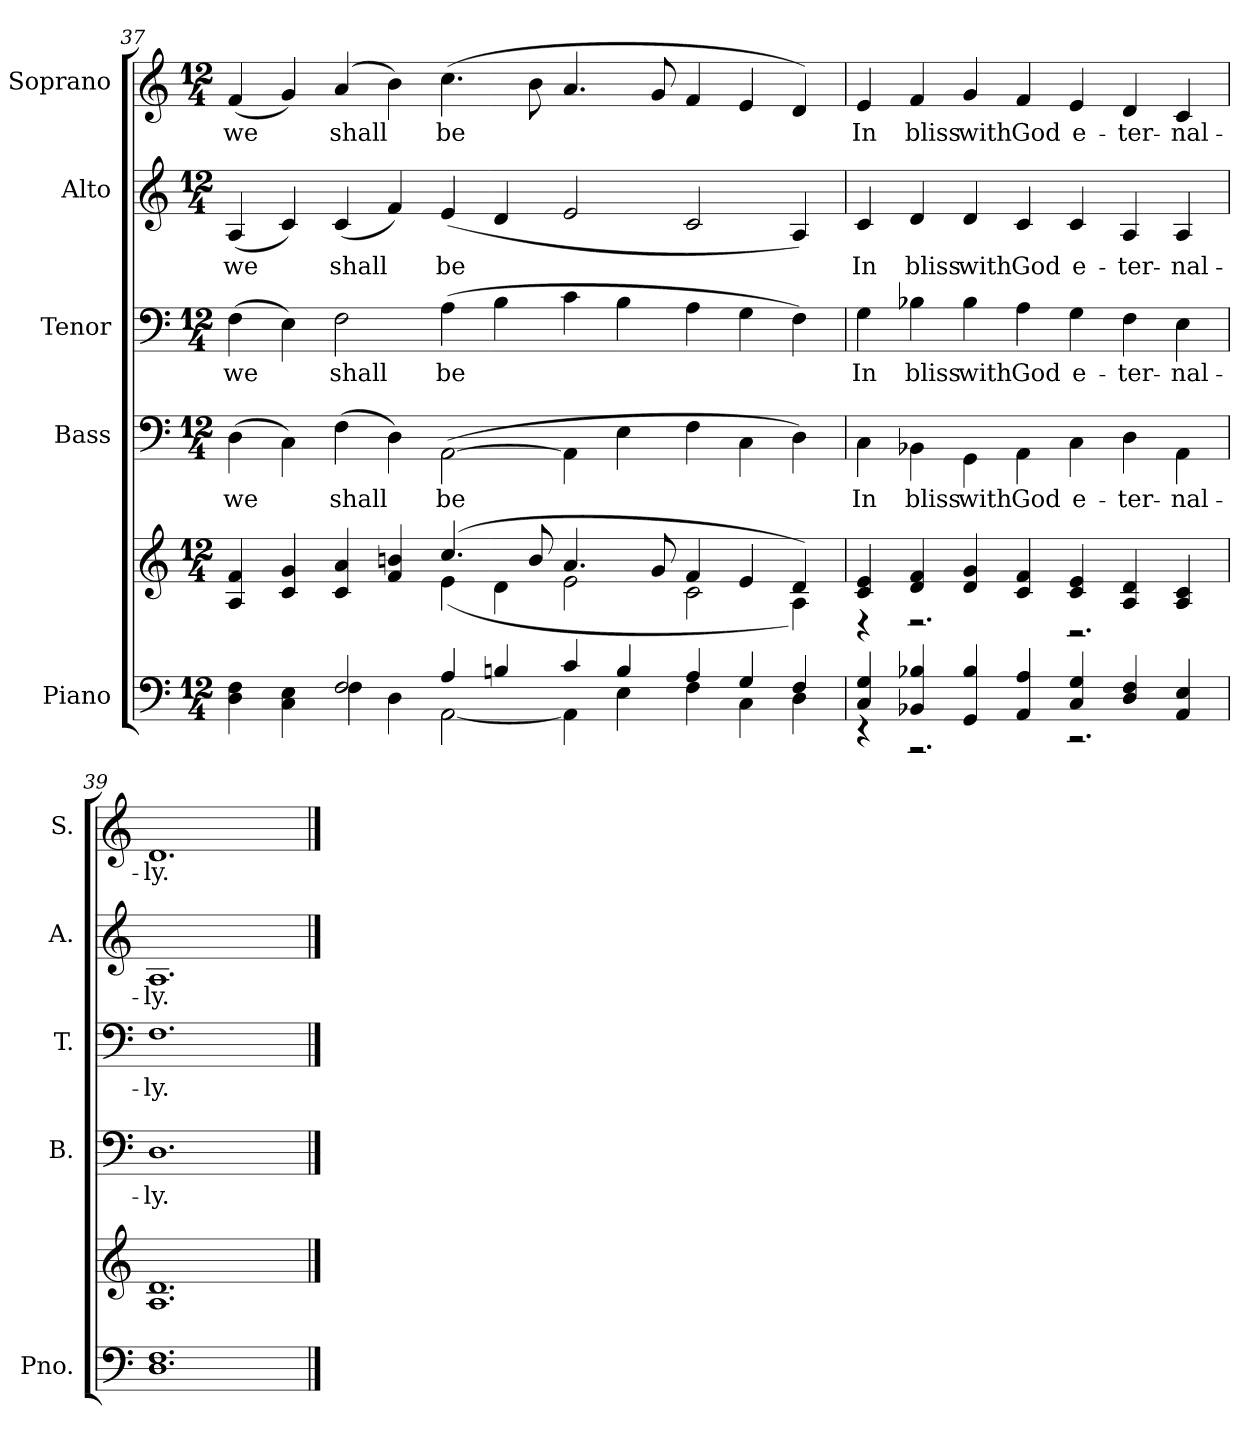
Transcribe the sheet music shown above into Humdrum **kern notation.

**kern	**kern	**kern	**text	**kern	**text	**kern	**text	**kern	**text
*part5	*part5	*part4	*part4	*part3	*part3	*part2	*part2	*part1	*part1
*staff6	*staff5	*staff4	*staff4	*staff3	*staff3	*staff2	*staff2	*staff1	*staff1
*I"Piano	*	*I"Bass	*	*I"Tenor	*	*I"Alto	*	*I"Soprano	*
*I'Pno.	*	*I'B.	*	*I'T.	*	*I'A.	*	*I'S.	*
!!LO:PB:g=z
*clefF4	*clefG2	*clefF4	*	*clefF4	*	*clefG2	*	*clefG2	*
*k[]	*k[]	*k[]	*	*k[]	*	*k[]	*	*k[]	*
*C:	*C:	*C:	*	*C:	*	*C:	*	*C:	*
*M12/4	*M12/4	*M12/4	*	*M12/4	*	*M12/4	*	*M12/4	*
=37	=37	=37	=37	=37	=37	=37	=37	=37	=37
*^	*^	*	*	*	*	*	*	*	*
!	!	!	!	!	!LO:LY:b:color=#000000	!	!	!	!	!	!
!	!	!	!	!	!	!	!LO:LY:b:color=#000000	!	!	!	!
!	!	!	!	!	!	!	!	!	!LO:LY:b:color=#000000	!	!
!	!	!	!	!	!	!	!	!	!	!	!LO:LY:b:color=#000000
4Di\ 4Fi	2ryy	((4Ai/ 4fi	2ryy	(4Di\	we	(4Fi\	we	(4Ai/	we	(4fi/	we
4Ci\ 4Ei	.	4ci/ 4gi	.	4Ci\)	.	4Ei\)	.	4ci/)	.	4gi/)	.
!	!	!	!	!	!LO:LY:b:color=#000000	!	!	!	!	!	!
!	!	!	!	!	!	!	!LO:LY:b:color=#000000	!	!	!	!
!	!	!	!	!	!	!	!	!	!LO:LY:b:color=#000000	!	!
!	!	!	!	!	!	!	!	!	!	!	!LO:LY:b:color=#000000
2Fi/	4Fi\	((4ci/ 4ai	2ryy	(4Fi\	shall	2Fi\	shall	(4ci/	shall	(4ai/	shall
.	4Di\	4fi/ 4bni	.	4Di\)	.	.	.	4fi/)	.	4bi\)	.
!	!	!	!	!	!LO:LY:b:color=#000000	!	!	!	!	!	!
!	!	!	!	!	!	!	!LO:LY:b:color=#000000	!	!	!	!
!	!	!	!	!	!	!	!	!	!LO:LY:b:color=#000000	!	!
!	!	!	!	!	!	!	!	!	!	!	!LO:LY:b:color=#000000
4Ai/	[<2AAi\	(4.cci/	(4ei\	([>2AAi\	be	(4Ai\	be	(4ei/	be	(4.cci\	be
4Bni/	.	.	4di\	.	.	4Bi\	.	4di/	.	.	.
.	.	8bi/	.	.	.	.	.	.	.	8bi\	.
4ci/	4AAi\]	4.ai/	2ei\	4AAi\]	.	4ci\	.	2ei/	.	4.ai/	.
4Bi/	4Ei\	.	.	4Ei\	.	4Bi\	.	.	.	.	.
.	.	8gi/	.	.	.	.	.	.	.	8gi/	.
4Ai/	4Fi\	4fi/	2ci\	4Fi\	.	4Ai\	.	2ci/	.	4fi/	.
4Gi/	4Ci\	4ei/	.	4Ci\	.	4Gi\	.	.	.	4ei/	.
4Fi/	4Di\	4di/)	4Ai\)	4Di\)	.	4Fi\)	.	4Ai/)	.	4di/)	.
!!LO:PB:g=z
=38	=38	=38	=38	=38	=38	=38	=38	=38	=38	=38	=38
!	!	!	!	!	!LO:LY:b:color=#000000	!	!	!	!	!	!
!	!	!	!	!	!	!	!LO:LY:b:color=#000000	!	!	!	!
!	!	!	!	!	!	!	!	!	!LO:LY:b:color=#000000	!	!
!	!	!	!	!	!	!	!	!	!	!	!LO:LY:b:color=#000000
4Ci/ 4Gi	4r	4ci/ 4ei	4r	4Ci\	In	4Gi\	In	4ci/	In	4ei/	In
!	!	!	!	!	!LO:LY:b:color=#000000	!	!	!	!	!	!
!	!	!	!	!	!	!	!LO:LY:b:color=#000000	!	!	!	!
!	!	!	!	!	!	!	!	!	!LO:LY:b:color=#000000	!	!
!	!	!	!	!	!	!	!	!	!	!	!LO:LY:b:color=#000000
4BB-Xi/ 4B-Xi	2.r	4di/ 4fi	2.r	4BB-Xi\	bliss	4B-Xi\	bliss	4di/	bliss	4fi/	bliss
!	!	!	!	!	!LO:LY:b:color=#000000	!	!	!	!	!	!
!	!	!	!	!	!	!	!LO:LY:b:color=#000000	!	!	!	!
!	!	!	!	!	!	!	!	!	!LO:LY:b:color=#000000	!	!
!	!	!	!	!	!	!	!	!	!	!	!LO:LY:b:color=#000000
4GGi/ 4B-i	.	4di/ 4gi	.	4GGi\	with	4B-i\	with	4di/	with	4gi/	with
!	!	!	!	!	!LO:LY:b:color=#000000	!	!	!	!	!	!
!	!	!	!	!	!	!	!LO:LY:b:color=#000000	!	!	!	!
!	!	!	!	!	!	!	!	!	!LO:LY:b:color=#000000	!	!
!	!	!	!	!	!	!	!	!	!	!	!LO:LY:b:color=#000000
4AAi/ 4Ai	.	4ci/ 4fi	.	4AAi\	God	4Ai\	God	4ci/	God	4fi/	God
!	!	!	!	!	!LO:LY:b:color=#000000	!	!	!	!	!	!
!	!	!	!	!	!	!	!LO:LY:b:color=#000000	!	!	!	!
!	!	!	!	!	!	!	!	!	!LO:LY:b:color=#000000	!	!
!	!	!	!	!	!	!	!	!	!	!	!LO:LY:b:color=#000000
4Ci/ 4Gi	2.r	4ci/ 4ei	2.r	4Ci\	e-	4Gi\	e-	4ci/	e-	4ei/	e-
!	!	!	!	!	!LO:LY:b:color=#000000	!	!	!	!	!	!
!	!	!	!	!	!	!	!LO:LY:b:color=#000000	!	!	!	!
!	!	!	!	!	!	!	!	!	!LO:LY:b:color=#000000	!	!
!	!	!	!	!	!	!	!	!	!	!	!LO:LY:b:color=#000000
4Di/ 4Fi	.	4Ai/ 4di	.	4Di\	-ter-	4Fi\	-ter-	4Ai/	-ter-	4di/	-ter-
!	!	!	!	!	!LO:LY:b:color=#000000	!	!	!	!	!	!
!	!	!	!	!	!	!	!LO:LY:b:color=#000000	!	!	!	!
!	!	!	!	!	!	!	!	!	!LO:LY:b:color=#000000	!	!
!	!	!	!	!	!	!	!	!	!	!	!LO:LY:b:color=#000000
4AAi/ 4Ei	.	4Ai/ 4ci	.	4AAi\	-nal-	4Ei\	-nal-	4Ai/	-nal-	4ci/	-nal-
*v	*v	*	*	*	*	*	*	*	*	*	*
*	*v	*v	*	*	*	*	*	*	*	*
=39	=39	=39	=39	=39	=39	=39	=39	=39	=39
!	!	!	!LO:LY:b:color=#000000	!	!	!	!	!	!
!	!	!	!	!	!LO:LY:b:color=#000000	!	!	!	!
!	!	!	!	!	!	!	!LO:LY:b:color=#000000	!	!
!	!	!	!	!	!	!	!	!	!LO:LY:b:color=#000000
1.Di 1.Fi	1.Ai 1.di	1.Di	-ly.	1.Fi	-ly.	1.Ai	-ly.	1.di	-ly.
==	==	==	==	==	==	==	==	==	==
*-	*-	*-	*-	*-	*-	*-	*-	*-	*-
